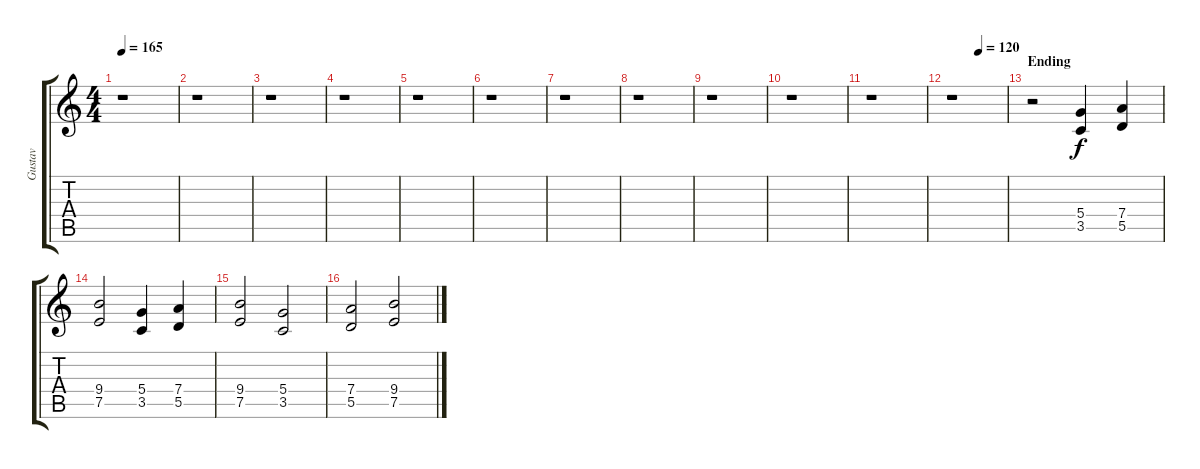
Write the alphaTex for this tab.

\track ("Gustav" "Gustav") {instrument overdrivenguitar}
\staff {score tabs}
\tuning (E4 B3 G3 D3 A2 E2) {hide}
\ts (4 4)
\tempo 165
\clef g2
\ks c
r.1{dy f} |
r.1 |
r.1 |
r.1 |
r.1 |
r.1 |
r.1 |
r.1 |
r.1 |
r.1 |
r.1 |
\tempo (120 0.5)
r.1 |
\section ("" "Ending")
r.2 (5.4 3.5).4 (7.4 5.5).4 |
(9.4 7.5).2 (5.4 3.5).4 (7.4 5.5).4 |
(9.4 7.5).2 (5.4 3.5).2 |
(7.4 5.5).2 (9.4 7.5).2
